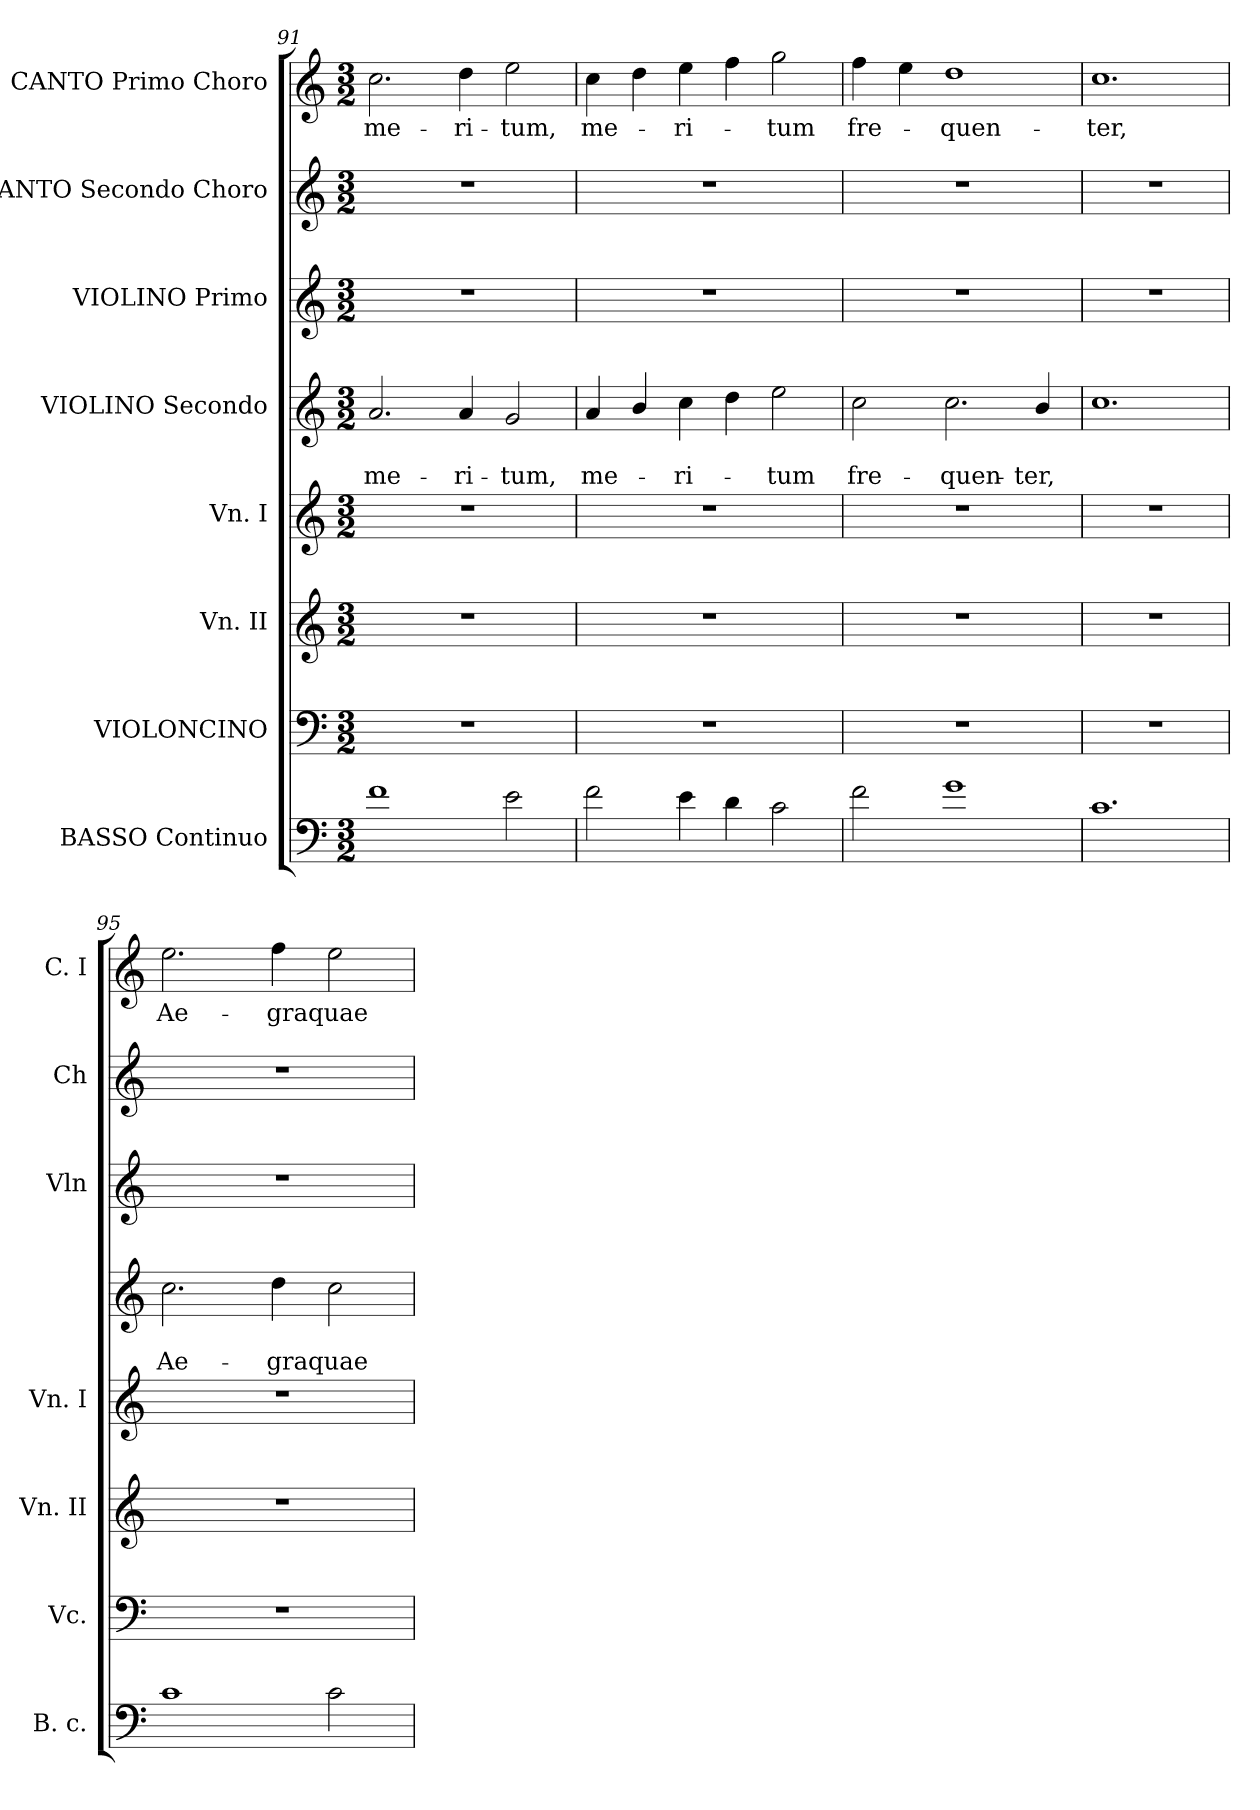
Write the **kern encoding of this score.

**kern	**kern	**kern	**kern	**kern	**text	**text	**kern	**kern	**kern	**text
*part8	*part7	*part6	*part5	*part4	*part4	*part4	*part3	*part2	*part1	*part1
*staff8	*staff7	*staff6	*staff5	*staff4	*staff4	*staff4	*staff3	*staff2	*staff1	*staff1
*I"BASSO Continuo	*I"VIOLONCINO	*I"Vn. II	*I"Vn. I	*I"VIOLINO Secondo	*	*	*I"VIOLINO Primo	*I"CANTO Secondo Choro	*I"CANTO Primo Choro	*
*I'B. c.	*I'Vc.	*I'Vn. II	*I'Vn. I	*	*	*	*I'Vln	*I'Ch	*I'C. I	*
*clefF4	*clefF4	*clefG2	*clefG2	*clefG2	*	*	*clefG2	*clefG2	*clefG2	*
*ITrd7c12	*	*	*	*	*	*	*	*	*	*
*k[]	*k[]	*k[]	*k[]	*k[]	*	*	*k[]	*k[]	*k[]	*
*C:	*C:	*C:	*C:	*C:	*	*	*C:	*C:	*C:	*
*M3/2	*M3/2	*M3/2	*M3/2	*M3/2	*	*	*M3/2	*M3/2	*M3/2	*
=91	=91	=91	=91	=91	=91	=91	=91	=91	=91	=91
!	!	!	!	!	!	!LO:LY:b	!	!	!	!LO:LY:b
1F	1.r	1.r	1.r	2.a/	.	me-	1.r	1.r	2.cc\	me-
!	!	!	!	!	!	!LO:LY:b	!	!	!	!LO:LY:b
.	.	.	.	4a/	.	-ri-	.	.	4dd\	-ri-
!	!	!	!	!	!	!LO:LY:b	!	!	!	!LO:LY:b
2E\	.	.	.	2g/	.	-tum,	.	.	2ee\	-tum,
=92	=92	=92	=92	=92	=92	=92	=92	=92	=92	=92
!	!	!	!	!	!	!LO:LY:b	!	!	!	!LO:LY:b
2F\	1.r	1.r	1.r	4a/	.	me-	1.r	1.r	4cc\	me-
.	.	.	.	4b/	.	.	.	.	4dd\	.
!	!	!	!	!	!	!LO:LY:b	!	!	!	!LO:LY:b
4E\	.	.	.	4cc\	.	-ri-	.	.	4ee\	-ri-
4D\	.	.	.	4dd\	.	.	.	.	4ff\	.
!	!	!	!	!	!	!LO:LY:b	!	!	!	!LO:LY:b
2C\	.	.	.	2ee\	.	-tum	.	.	2gg\	-tum
=93	=93	=93	=93	=93	=93	=93	=93	=93	=93	=93
!	!	!	!	!	!	!LO:LY:b	!	!	!	!LO:LY:b
2F\	1.r	1.r	1.r	2cc\	.	fre-	1.r	1.r	4ff\	fre-
.	.	.	.	.	.	.	.	.	4ee\	.
!	!	!	!	!	!	!LO:LY:b	!	!	!	!LO:LY:b
1G	.	.	.	2.cc\	.	-quen-	.	.	1dd	-quen-
!	!	!	!	!	!	!LO:LY:b	!	!	!	!
.	.	.	.	4b/	.	-ter,	.	.	.	.
=94	=94	=94	=94	=94	=94	=94	=94	=94	=94	=94
!	!	!	!	!	!	!	!	!	!	!LO:LY:b
1.C	1.r	1.r	1.r	1.cc	.	.	1.r	1.r	1.cc	-ter,
=95	=95	=95	=95	=95	=95	=95	=95	=95	=95	=95
!	!	!	!	!	!	!LO:LY:b	!	!	!	!LO:LY:b
1C	1.r	1.r	1.r	2.cc\	.	Ae-	1.r	1.r	2.ee\	Ae-
!	!	!	!	!	!	!LO:LY:b	!	!	!	!LO:LY:b
.	.	.	.	4dd\	.	-graquae	.	.	4ff\	-graquae
2C\	.	.	.	2cc\	.	.	.	.	2ee\	.
=	=	=	=	=	=	=	=	=	=	=
*-	*-	*-	*-	*-	*-	*-	*-	*-	*-	*-
